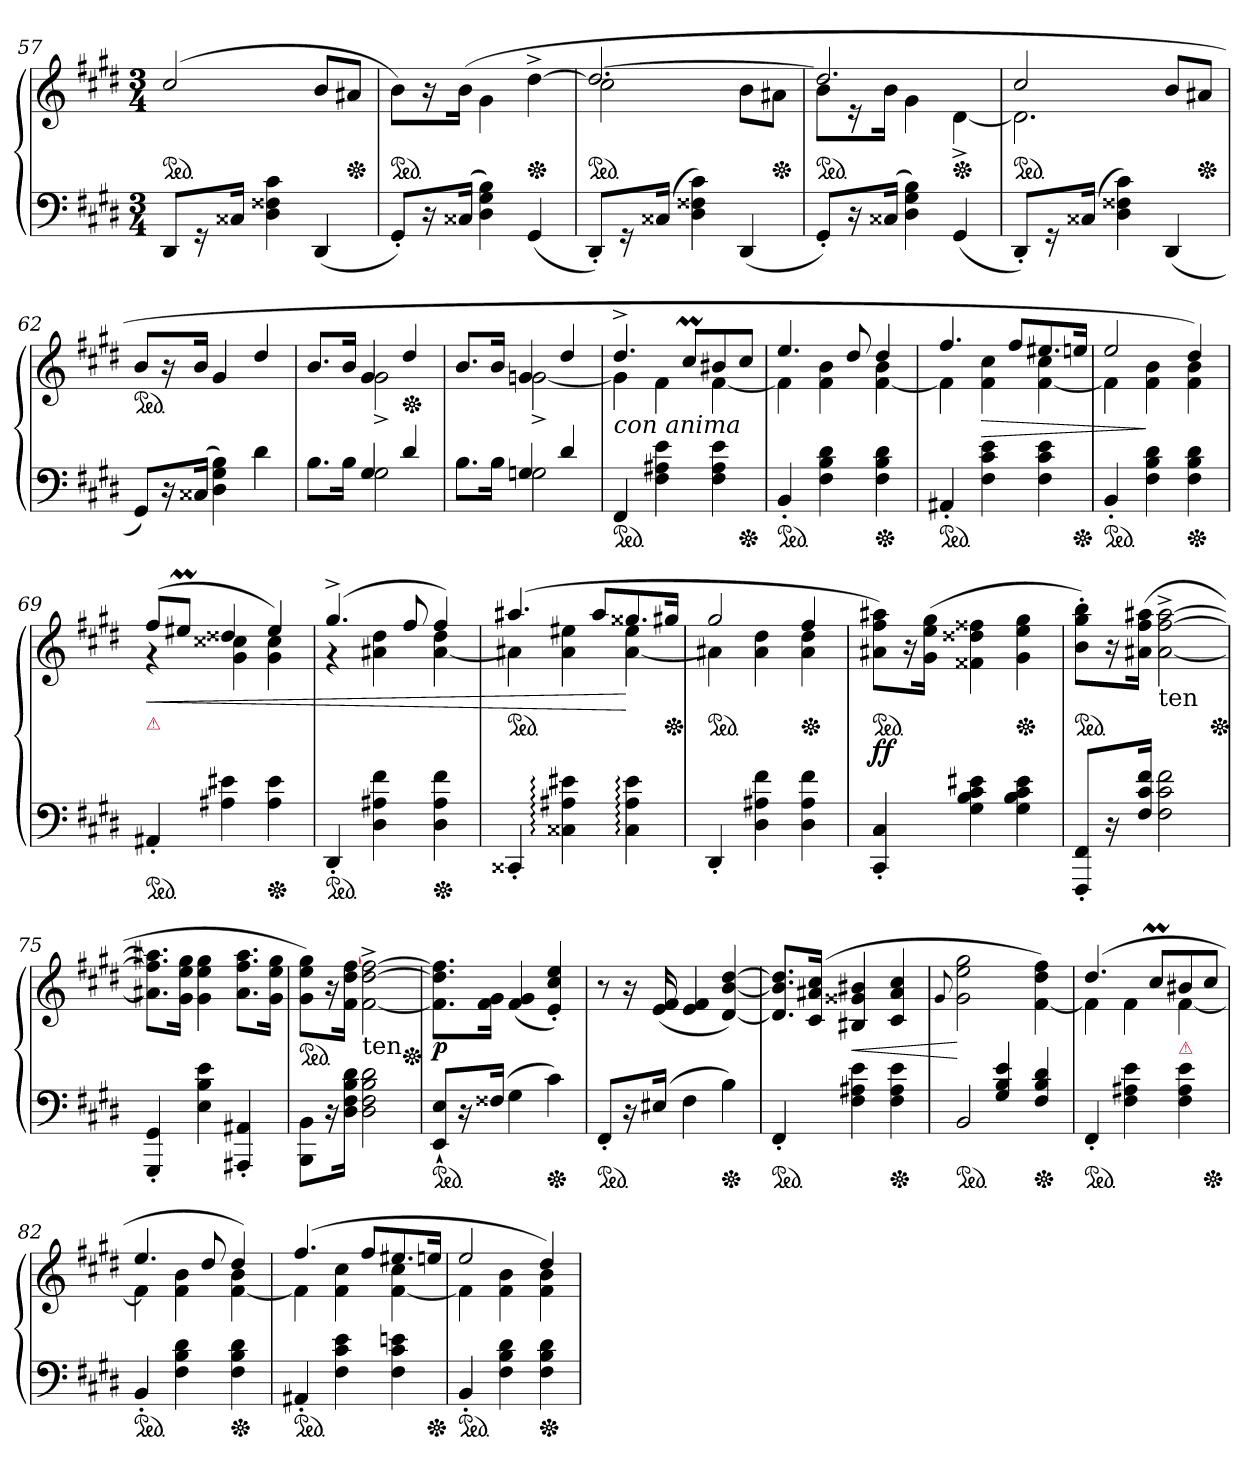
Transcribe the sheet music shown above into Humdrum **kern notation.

**kern	**kern	**dynam
*part1	*part1	*part1
*staff2	*staff1	*staff1/2
*clefF4	*clefG2	*
*k[f#c#g#d#]	*k[f#c#g#d#]	*
*c#:	*c#:	*
*M3/4	*M3/4	*
=57	=57	=57
!	!LO:TX:a:t=In tempo	!
!	!LO:TX:b:i:t=sempre piano	!
*	*ped	*
8DD#L	(<2cc#/	.
16r	.	.
16C##XJk	.	.
4D# 4F##X 4c#	.	.
(<4DD#	8bL	.
*	*Xped	*
.	8a#XJ	.
=58	=58	=58
*	*ped	*
8GG#'L)	8bL)	.
16r	16r	.
(<16C##XJk	(>16bJk	.
4D# 4G# 4B)	4g#\	.
*	*Xped	*
(<4GG#	[4dd#^	.
=59	=59	=59
*	*^	*
*	*ped	*	*
8DD#'L)	2.dd#_	2cc#	.
16r	.	.	.
(<16C##XJk	.	.	.
4D# 4F##X 4c#)	.	.	.
(<4DD#	.	8bL	.
*	*Xped	*	*
.	.	8a#XJ	.
=60	=60	=60	=60
*	*ped	*	*
8GG#'L)	2.dd#]	8bL	.
16r	.	16r	.
(<16C##XJk	.	16bJk	.
4D# 4G# 4B)	.	4g#	.
*	*Xped	*	*
(<4GG#	.	[4d#^>	.
=61	=61	=61	=61
*	*ped	*	*
8DD#'L)	2cc#	2.d#]	.
16r	.	.	.
(<16C##XJk	.	.	.
4D# 4F##X 4c#)	.	.	.
(<4DD#	8bL	.	.
*	*Xped	*	*
.	8a#XJ	.	.
*	*v	*v	*
=62	=62	=62
*	*ped	*
8GG#L)	8b/L	.
16r	16r	.
(<16C##XJk	16bJk	.
4D# 4G# 4B)	4g#	.
4d#	4dd#/	.
=63	=63	=63
*^	*^	*
4ryy	8.BL	8.b/L	4ryy	.
.	16BJk	16b/Jk	.	.
4G#	2G#	4g#	2g#^	.
!	!	!LO:TX:c:t=Cres	!	!
*	*	*Xped	*	*
4d#	.	4dd#	.	.
=64	=64	=64	=64	=64
4ryy	8.BL	8.b/L	4ryy	.
.	16BJk	16bJk	.	.
4Gn	2G	4gn	[2g^	.
4d#	.	4dd#	.	.
*v	*v	*	*	*
=65	=65	=65	=65
!	!LO:TX:b:i:t=con anima	!	!
*ped	*	*	*
4FF#	4.dd#^	4gn]	.
4F# 4A#X 4e	.	4f#	.
.	8cc#ML	.	.
4F# 4A# 4e	8b#X	[4f#	.
*Xped	*	*	*
.	8cc#J	.	.
=66	=66	=66	=66
*ped	*	*	*
4BB'	4.ee	4f#]	.
4F# 4B 4d#	.	4f# 4b	.
.	8dd#	.	.
*Xped	*	*	*
4F# 4B 4d#	4dd#	[4f# 4b	.
=67	=67	=67	=67
*ped	*	*	*
4AA#X'	4.ff#	4f#]	.
4F# 4c# 4e	.	4f# 4cc#	>
.	8ff#L	.	.
4F# 4c# 4e	8.ee#X	[4f# 4cc#	.
*Xped	*	*	*
.	16eenJk	.	.
=68	=68	=68	=68
*ped	*	*	*
4BB'	2ee	4f#]	.
4F# 4B 4d#	.	4f# 4b	]
*Xped	*	*	*
4F# 4B 4d#	4dd#)	4f# 4b	.
=69	=69	=69	=69
!	!LO:TX:b:color=crimson:t=⚠	!	!
!	!	!	!LO:HP:b
*ped	*	*	*
4AA#X'	(>8ff#L	4r	<
.	8ee#XmJ	.	.
4A#X 4e#X	4dd##X	4g# 4cc##X	.
*Xped	*	*	*
4A# 4e#	4ee#)	4g# 4cc##	.
=70	=70	=70	=70
*ped	*	*	*
4DD#'	(>4.gg#^	4r	.
4D# 4A#X 4f#	.	4a#X 4dd#	.
.	8ff#	.	.
*Xped	*	*	*
4D# 4A# 4f#	4ff#)	[4a# 4dd#	.
=71	=71	=71	=71
*	*ped	*	*
4CC##X'	(>4.aa#X	4a#X]	.
4C##X: 4A#X: 4e#X:	.	4a# 4ee#X	.
.	8aa#L	.	.
4C##: 4A#: 4e#:	8.gg##X	[4a# 4ee#	[
*	*Xped	*	*
.	16gg#XJk	.	.
=72	=72	=72	=72
*	*ped	*	*
4DD#'	2gg#	4a#X]	.
4D# 4A#X 4f#	.	4a# 4dd#	.
*	*Xped	*	*
4D# 4A# 4f#	4ff#	4a# 4dd#	.
*	*v	*v	*
=73	=73	=73
*	*ped	*
4CC#' 4C#'	8a#X 8ff# 8aa#XL)	ff
.	16r	.
.	(>16g# 16ee 16gg#Jk	.
4G# 4B 4c# 4e#X	4f##X 4dd##X 4ff##X	.
*	*Xped	*
4G# 4B 4c# 4e#	4g# 4ee 4gg#	.
=74	=74	=74
*	*ped	*
8FFF#'/ 8FF#'/L	8b' 8gg#' 8bb'L)	.
16r	16r	.
16F#\ 16c#\ 16f#\Jk	(16a#X 16ff# 16aa#XJk	.
!	!LO:TX:b:t=ten	!
2F# 2c# 2f#	[2a#^< [2ff#^< [2aa#^<	.
*	*Xped	*
=75	=75	=75
4GGG#' 4GG#'	8.a#X] 8.ff#] 8.aa#X]L	.
.	16g# 16ee 16gg#Jk	.
4E 4B 4e	4g# 4ee 4gg#	.
4AAA#X' 4AA#X'	8.a# 8.ff# 8.aa#L	.
.	16g# 16ee 16gg#Jk	.
=76	=76	=76
*	*ped	*
8BBB\ 8BB\L	8g# 8ee 8gg#L)	.
16r	16r	.
16D# 16F# 16B 16d#Jk	16f# 16dd# [>16ff#Jk	.
!	!LO:TX:b:t=ten	!
2D# 2F# 2B 2d#	[2f#^< [2dd#^< [2ff#^<	.
*	*Xped	*
=77	=77	=77
*ped	*	*
8EE` 8E`L	8.f#]\ 8.dd#]\ 8.ff#]\L	p
16r	.	.
(>16F##XJk	16f# 16g#Jk	.
4G#	(>4f# 4g#	.
*Xped	*	*
4c#)	4e'> 4cc#'> 4ee'>)	.
=78	=78	=78
*ped	*	*
8FF#'L	8r	.
16r	16r	.
(>16E#XJk	(>16e 16f#	.
4F#	4e 4f#	.
*Xped	*	*
4B)	[4d# [4b [4dd#)	.
=79	=79	=79
*ped	*	*
4FF#'	8.d#] 8.b] 8.dd#]L	.
.	(>16c# 16a#X 16cc#Jk	.
4F# 4A#X 4e	4B#X 4g##X 4b#X	<
*Xped	*	*
4F# 4A# 4e	4c# 4a# 4cc#	.
=80	=80	=80
.	8qqg#/	.
*^	*	*
*ped	*	*	*
4ryy	2BB/	2g# 2ee 2gg#	[
4G# 4B 4e	.	.	.
*Xped	*	*	*
4F#/ 4B/ 4d#/	4ryy	[4f# 4dd# 4ff#)	.
*v	*v	*	*
=81	=81	=81
*	*^	*
*ped	*	*	*
4FF#'	(>4.dd#	4f#]	.
4F# 4A#X 4e	.	4f#	.
.	8cc#ML	.	.
!	!LO:TX:b:i:color=crimson:t=⚠	!	!
4F# 4A# 4e	8b#X	[4f#	.
*Xped	*	*	*
.	8cc#J	.	.
=82	=82	=82	=82
*ped	*	*	*
4BB'	4.ee	4f#]	.
4F# 4B 4d#	.	4f# 4b	.
.	8dd#	.	.
*Xped	*	*	*
4F# 4B 4d#	4dd#)	[4f# 4b	.
=83	=83	=83	=83
*ped	*	*	*
4AA#X'	(>4.ff#	4f#]	.
4F# 4c# 4e	.	4f# 4cc#	.
.	8ff#L	.	.
4F# 4c# 4en	8.ee#X	[4f# 4cc#	.
*Xped	*	*	*
.	16eenJk	.	.
=84	=84	=84	=84
*ped	*	*	*
4BB'	2ee	4f#]	.
4F# 4B 4d#	.	4f# 4b	.
*Xped	*	*	*
4F# 4B 4d#	4dd#)	4f# 4b	.
*	*v	*v	*
=	=	=
*-	*-	*-
